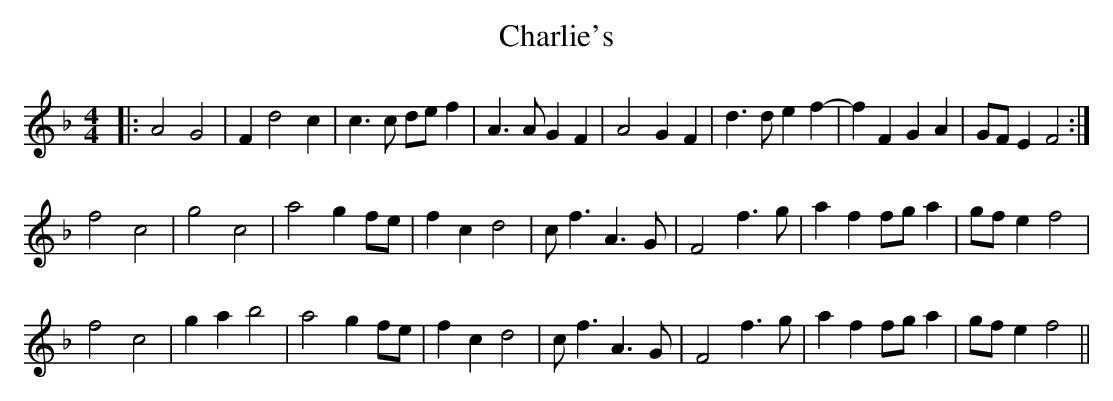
X:1
T: Charlie's
M: 4/4
L: 1/8
K: Fmaj
|:A4 G4|F2 d4 c2|c3c def2|A3A G2F2|A4 G2F2|d3d e2f2-|-f2F2 G2A2|GFE2 F4:|
f4c4|g4 c4|a4 g2 fe|f2c2 d4|cf3 A3G|F4 f3g|a2f2 fga2|gfe2 f4|
f4c4|g2a2 b4|a4 g2fe|f2c2 d4|cf3 A3G|F4 f3g|a2f2 fga2|gf e2 f4||
